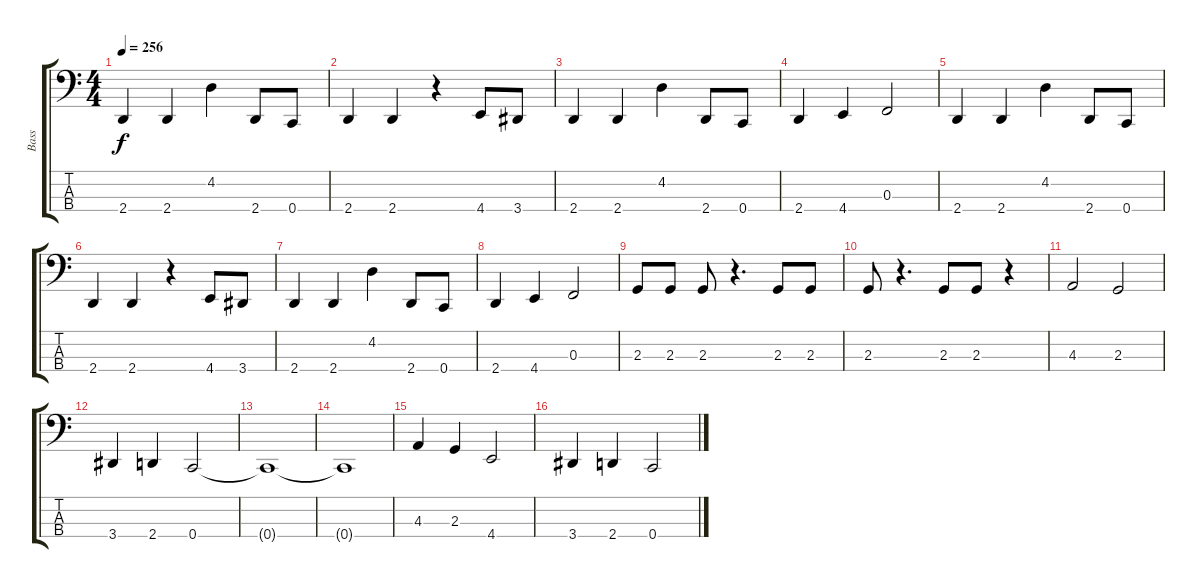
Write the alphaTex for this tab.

\track ("Bass" "Bass") {instrument electricbassfinger}
\staff {score tabs}
\tuning (Eb2 Bb1 F1 C1) {hide}
\ts (4 4)
\tempo 256
\clef f4
\ks c
2.4.4{dy f} 2.4.4 4.2.4 2.4.8 0.4.8 |
2.4.4 2.4.4 r.4 4.4.8 3.4.8 |
2.4.4 2.4.4 4.2.4 2.4.8 0.4.8 |
2.4.4 4.4.4 0.3.2 |
2.4.4 2.4.4 4.2.4 2.4.8 0.4.8 |
2.4.4 2.4.4 r.4 4.4.8 3.4.8 |
2.4.4 2.4.4 4.2.4 2.4.8 0.4.8 |
2.4.4 4.4.4 0.3.2 |
2.3.8 2.3.8 2.3.8 r.4{d} 2.3.8 2.3.8 |
2.3.8 r.4{d} 2.3.8 2.3.8 r.4 |
4.3.2 2.3.2 |
3.4.4 2.4.4 0.4.2 |
0.4{t}.1 |
0.4{t}.1 |
4.3.4 2.3.4 4.4.2 |
3.4.4 2.4.4 0.4.2
